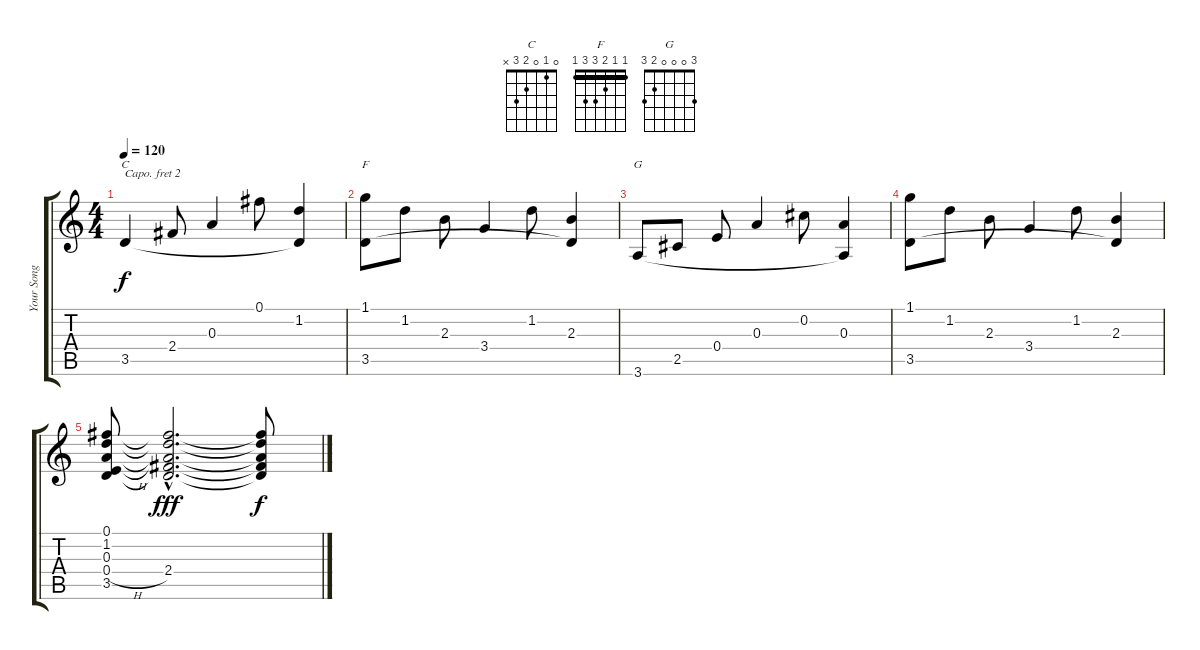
\track ("Your Song" "Your Song") {instrument acousticguitarnylon}
\staff {score tabs}
\capo 2
\tuning (E4 B3 G3 D3 A2 E2) {hide}
\chord ("C" 0 1 0 2 3 x)
\chord ("F" 1 1 2 3 3 1) {barre 1}
\chord ("G" 3 0 0 0 2 3)
\ts (4 4)
\tempo 120
\clef g2
\ks c
3.5.4{ch "C" dy f} 2.4.8 0.3.4 0.1.8 (1.2 3.5{t}).4 |
(1.1 3.5).8{ch "F"} 1.2.8 2.3.8 3.4.4 1.2.8 (2.3 3.5{t}).4 |
3.6.8{ch "G"} 2.5.8 0.4.8 0.3.4 0.2.8 (0.3 3.6{t}).4 |
(1.1 3.5).8 1.2.8 2.3.8 3.4.4 1.2.8 (2.3 3.5{t}).4 |
(0.1 1.2 0.3 0.4{h} 3.5).8 (0.1{hac t} 1.2{hac t} 0.3{hac t} 2.4 3.5{hac t}).2{d dy fff} (0.1{t} 1.2{t} 0.3{t} 2.4{t} 3.5{t}).8{dy f}
